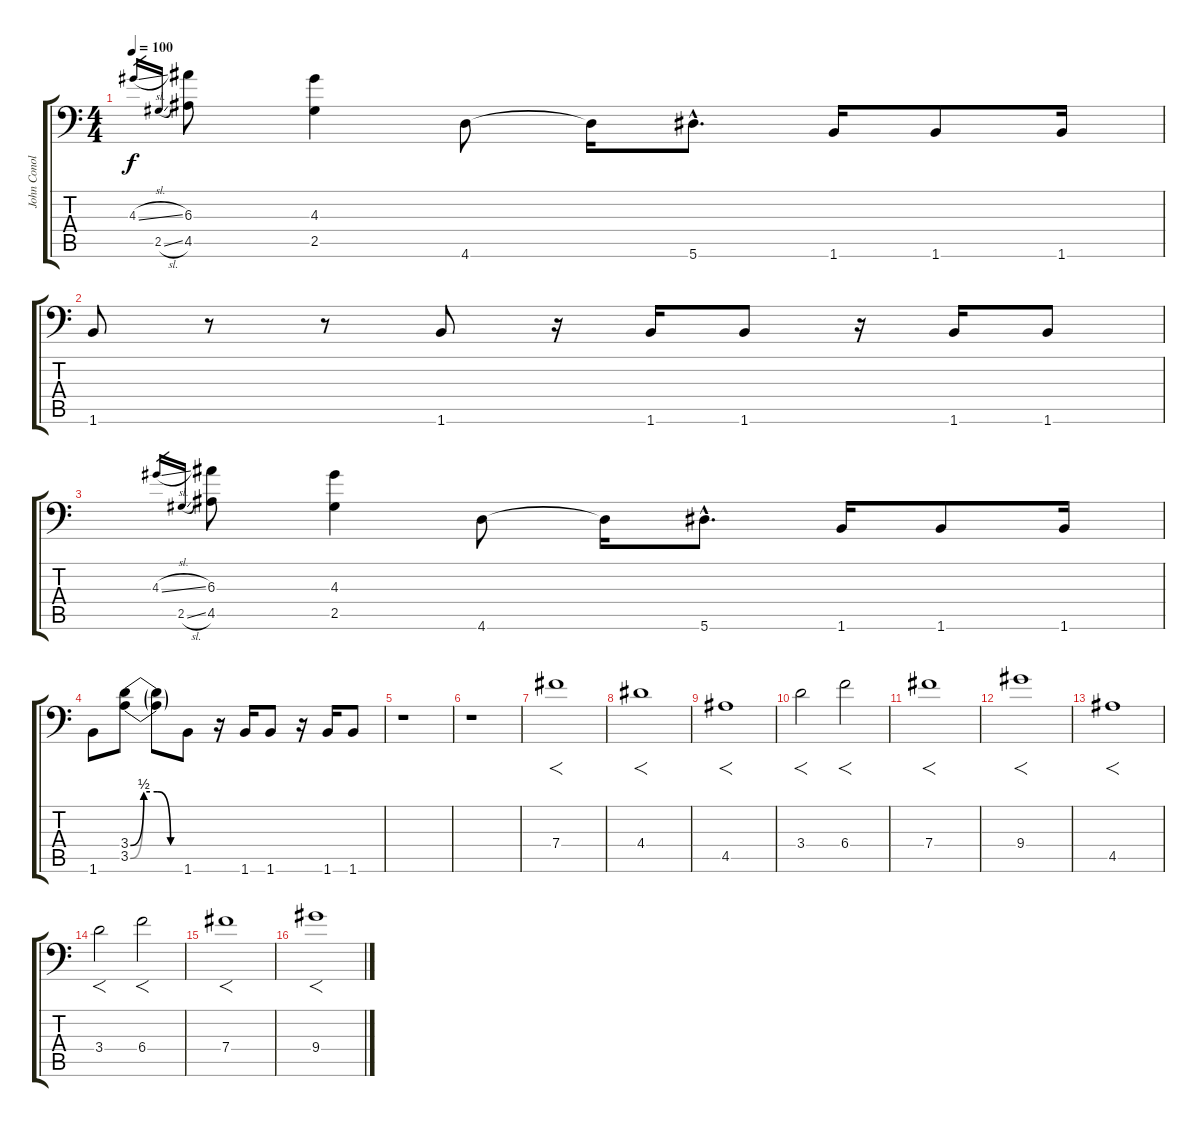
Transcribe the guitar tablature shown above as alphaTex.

\track ("John Conolly - Guitar" "John Conol") {instrument distortionguitar}
\staff {score tabs}
\tuning (Db4 Ab3 E3 B2 Gb2 Bb1) {hide}
\ts (4 4)
\tempo 100
\clef f4
\ks c
4.3{sl}.16{gr dy f} 2.5{sl}.16{gr} (6.3 4.5).8 (4.3 2.5).4 4.6.8 4.6{t}.16 5.6{hac}.8{d} 1.6.16 1.6.8 1.6.16 |
1.6.8 r.8 r.8 1.6.8 r.16 1.6.16 1.6.8 r.16 1.6.16 1.6.8 |
4.3{sl}.16{gr} 2.5{sl}.16{gr} (6.3 4.5).8 (4.3 2.5).4 4.6.8 4.6{t}.16 5.6{hac}.8{d} 1.6.16 1.6.8 1.6.16 |
1.6.8 (3.4{be (custom 0 0 15 2 30 2 45 0 60 0)} 3.5{be (custom 0 0 15 2 30 2 45 0 60 0)}).8 (3.4{t} 3.5{t}).8 1.6.8 r.16 1.6.16 1.6.8 r.16 1.6.16 1.6.8 |
r.1 |
r.1 |
7.4.1{f} |
4.4.1{f} |
4.5.1{f} |
3.4.2{f} 6.4.2{f} |
7.4.1{f} |
9.4.1{f} |
4.5.1{f} |
3.4.2{f} 6.4.2{f} |
7.4.1{f} |
9.4.1{f}
